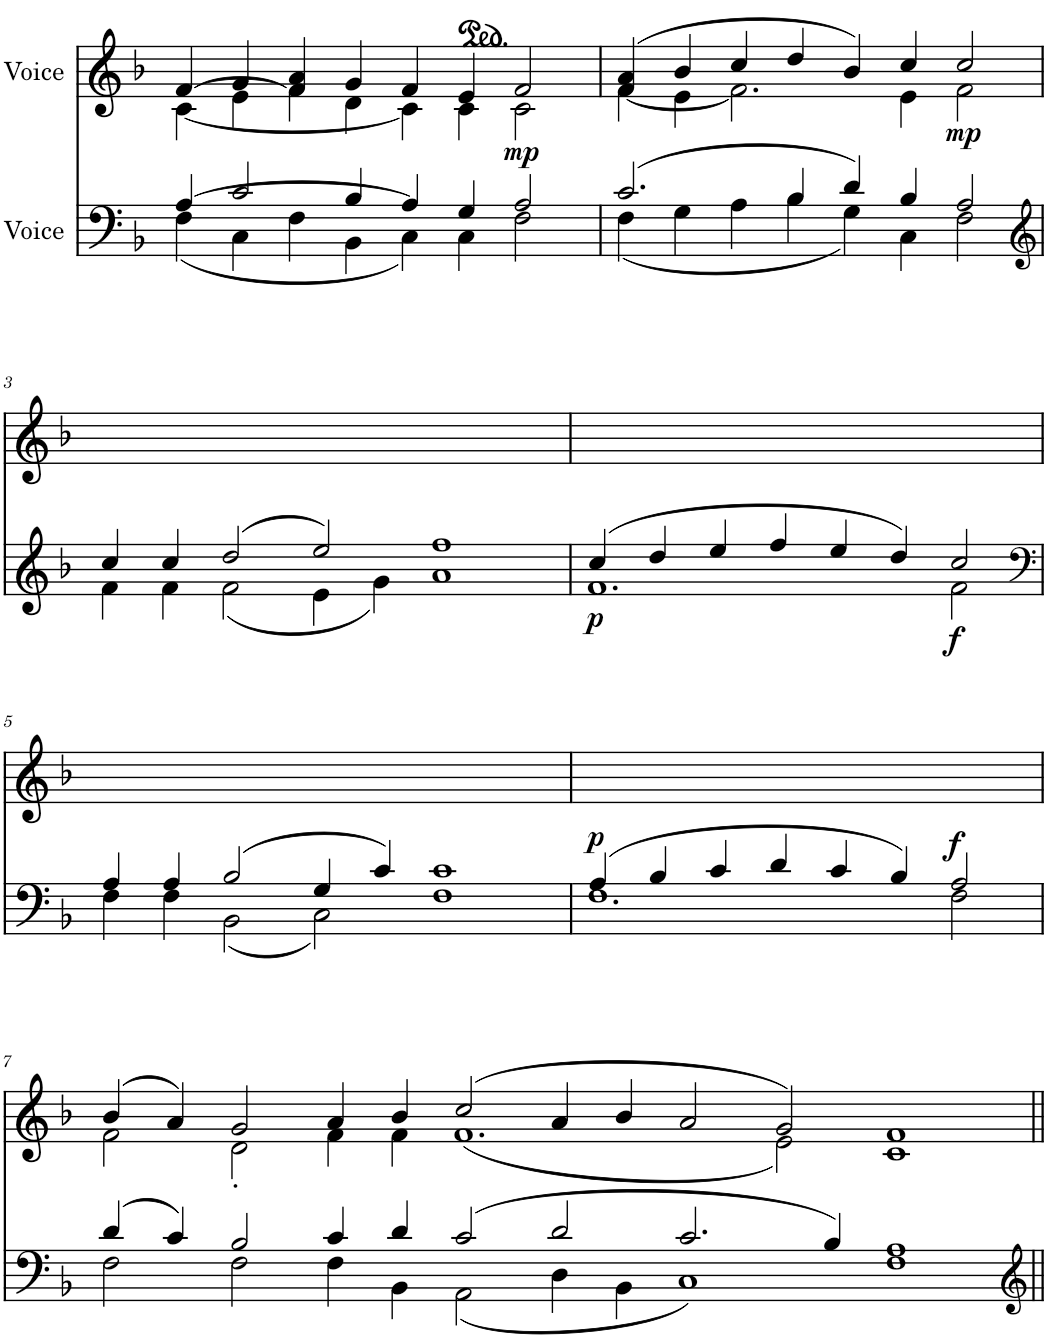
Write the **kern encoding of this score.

**kern	**dynam	**kern	**dynam
*part2	*part2	*part1	*part1
*staff2	*staff2	*staff1	*staff1
*I"Voice	*	*I"Voice	*
*I'V	*	*I'V	*
*clefF4	*	*clefG2	*
*k[b-]	*	*k[b-]	*
=1	=1	=1	=1
*^	*	*^	*
[>4A/	(<4F\	.	[>4f/	[<4c\	.
2c/	4C\	.	4g/	4e\	.
.	4F\	.	4f/] 4a/	4f\	.
4B-/	4BB-\	.	4g/	4d\	.
4A/]	4C\)	.	4f/	4c\]	.
4G/	4C\	.	4e/	4c\	.
!	!	!	!	!	!LO:DY:b
2A/	2F\	.	2f/	2c\	mp
=2	=2	=2	=2	=2	=2
(>2.c/	(<4F\	.	(>4f/ 4a/	[<4f\	.
.	4G\	.	4b-/	4e\	.
.	4A\	.	4cc/	2f\_	.
4B-/	4B-\	.	4dd/	.	.
4d/)	4G\)	.	4b-/)	4ryy	.
4B-/	4C\	.	4cc/	4e\	.
!	!	!	!	!	!LO:DY:b
2A/	2F\	.	2cc/	2f\	mp
*	*	*	*v	*v	*
!!LO:LB:g=z
=3	=3	=3	=3	=3
*clefG2	*	*	*	*
4cc/	4f\	.	1ryy	.
4cc/	4f\	.	.	.
(>2dd/	(<2f\	.	.	.
2ee/)	4e\	.	4f\]	.
.	4g\)	.	1ryy	.
1ff	1a	.	.	.
.	.	.	4ryy	.
=4	=4	=4	=4	=4
!	!	!LO:DY:b	!	!
(>4cc/	[1f	p	1ryy	.
4dd/	.	.	.	.
4ee/	.	.	.	.
4ff/	.	.	.	.
4ee/	2ryy	.	1ryy	.
4dd/)	.	.	.	.
!	!	!LO:DY:b	!	!
2cc/	2f\	f	.	.
!!LO:LB:g=z
=5	=5	=5	=5	=5
*clefF4	*	*	*	*
4A/	4F\	.	1ryy	.
4A/	2f]	.	.	.
(>2B-/	.	.	.	.
.	4F\	.	.	.
4G/	(<2BB-\	.	0ryy	.
4c/)	.	.	.	.
1c	2C\)	.	.	.
.	1F	.	.	.
2ryy	.	.	.	.
=6	=6	=6	=6	=6
!	!	!LO:DY:a	!	!
(>4A/	[1F	p	1ryy	.
4B-/	.	.	.	.
4c/	.	.	.	.
4d/	.	.	.	.
4c/	2ryy	.	1ryy	.
4B-/)	.	.	.	.
!	!	!LO:DY:a	!	!
2A/	2F\	f	.	.
!!LO:LB:g=z
=7	=7	=7	=7	=7
*	*	*	*^	*
(>4d/	2F\	.	(>4b-/	2f\	.
4c/)	.	.	4a/)	.	.
2B-/	2F]	.	2g/	2d'\	.
4c/	2F\	.	4a/	4f\	.
4d/	.	.	4b-/	4f\	.
(>2c/	4F\	.	(>2cc/	(<1.f	.
.	4BB-\	.	.	.	.
2d/	(<2AA\	.	4a/	.	.
.	.	.	4b-/	.	.
2.c/	4D\	.	2a/	.	.
.	4BB-\	.	.	.	.
.	1C)	.	2g/)	2e\)	.
4B-/)	.	.	.	.	.
1ryy	.	.	1f	1c	.
.	1F 1A	.	.	.	.
2ryy	.	.	2ryy	2ryy	.
*v	*v	*	*	*	*
*	*	*v	*v	*
=||	=||	=||	=||
*-	*-	*-	*-
